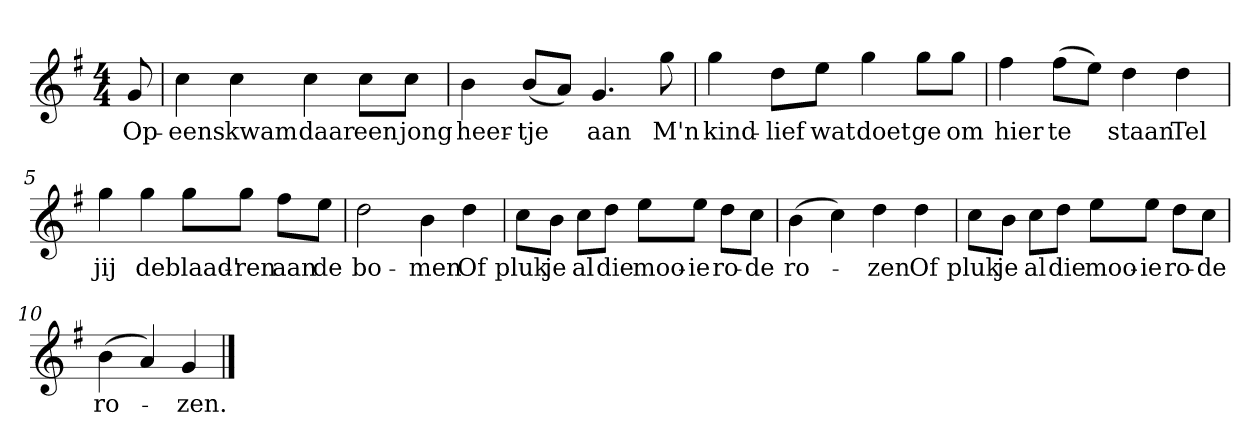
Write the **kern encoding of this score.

**kern	**text
*part1	*part1
*staff1	*staff1
*clefG2	*
*k[f#]	*
*G:	*
*M4/4	*
*MM120	*
=	=
8g	Op-
=1	=1
4cc	-eens
4cc	kwam
4cc	daar
8cc\L	een
8cc\J	jong
=2	=2
4b	heer-
(8b/L	-tje
8a/J)	.
4.g	aan
8gg	M'n
=3	=3
4gg	kind-
8dd\L	-lief
8ee\J	wat
4gg	doet
8gg\L	ge
8gg\J	om
=4	=4
4ff#	hier
(8ff#\L	te
8ee\J)	.
4dd	staan
4dd	Tel
=5	=5
4gg	jij
4gg	de
8gg\L	blaad'-
8gg\J	-ren
8ff#\L	aan
8ee\J	de
=6	=6
2dd	bo-
4b	-men
4dd	Of
=7	=7
8cc\L	pluk
8b\J	je
8cc\L	al
8dd\J	die
8ee\L	moo-
8ee\J	-ie
8dd\L	ro-
8cc\J	-de
=8	=8
(4b	ro-
4cc)	.
4dd	-zen
4dd	Of
=9	=9
8cc\L	pluk
8b\J	je
8cc\L	al
8dd\J	die
8ee\L	moo-
8ee\J	-ie
8dd\L	ro-
8cc\J	-de
=10	=10
(4b	ro-
4a)	.
4g	-zen.
==	==
*-	*-
